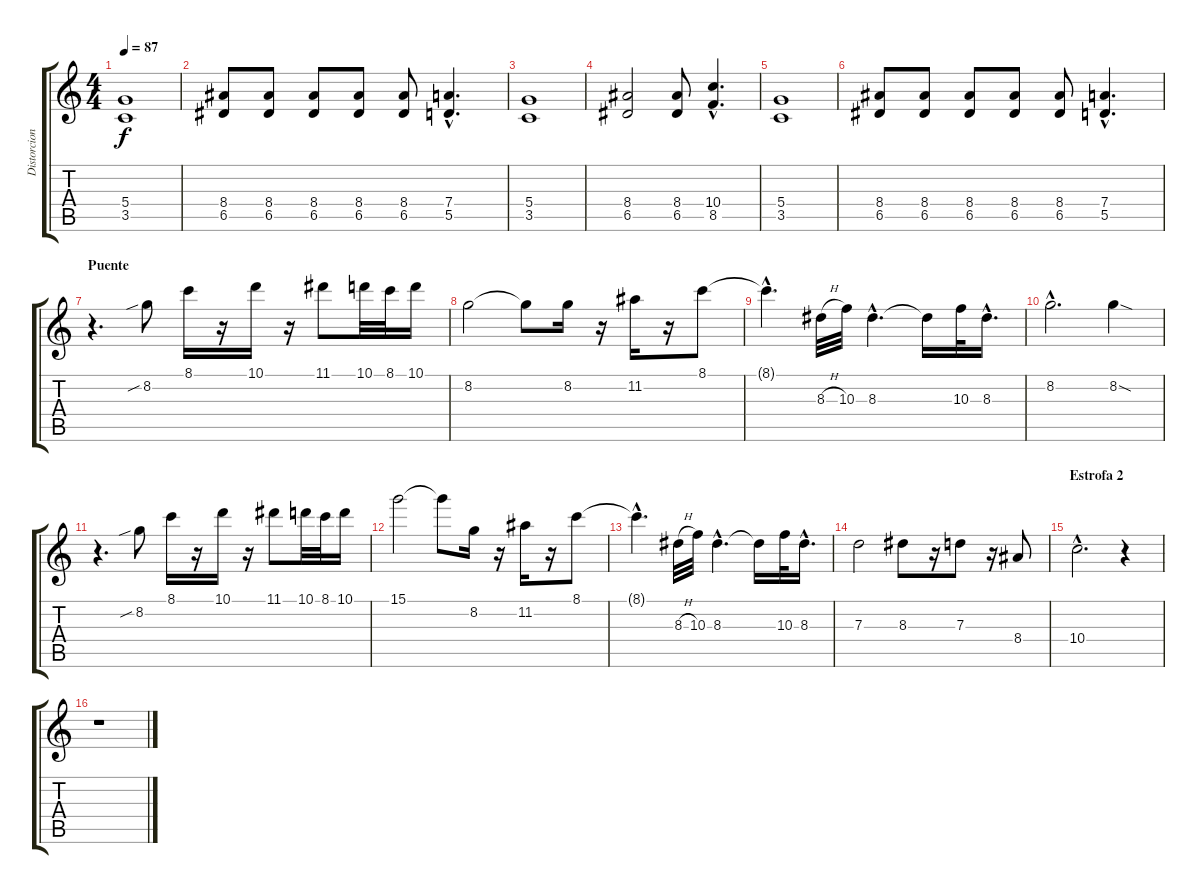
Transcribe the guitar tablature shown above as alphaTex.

\track ("Distorcion I" "Distorcion") {instrument distortionguitar}
\staff {score tabs}
\tuning (E4 B3 G3 D3 A2 E2) {hide}
\ts (4 4)
\tempo 87
\clef g2
\ks c
(5.4 3.5).1{dy f} |
(8.4 6.5).8 (8.4 6.5).8 (8.4 6.5).8 (8.4 6.5).8 (8.4 6.5).8 (7.4{hac} 5.5{hac}).4{d} |
(5.4 3.5).1 |
(8.4 6.5).2 (8.4 6.5).8 (10.4{hac} 8.5{hac}).4{d} |
(5.4 3.5).1 |
(8.4 6.5).8 (8.4 6.5).8 (8.4 6.5).8 (8.4 6.5).8 (8.4 6.5).8 (7.4{hac} 5.5{hac}).4{d} |
\section ("" "Puente")
r.4{d} 8.2{sib}.8 8.1.16 r.16 10.1.16 r.16 11.1.8 10.1.32 8.1.32 10.1.16 |
8.2.2 8.2{t}.8 8.2.16 r.16 11.2.16 r.16 8.1.8 |
8.1{hac t}.4{d} 8.3{h}.32 10.3.32 8.3{hac}.4{d} 8.3{t}.16 10.3.32 8.3{hac}.16{d} |
8.2{hac}.2{d} 8.2{sod}.4 |
r.4{d} 8.2{sib}.8 8.1.16 r.16 10.1.16 r.16 11.1.8 10.1.32 8.1.32 10.1.16 |
15.1.2 15.1{t}.8 8.2.16 r.16 11.2.16 r.16 8.1.8 |
8.1{hac t}.4{d} 8.3{h}.32 10.3.32 8.3{hac}.4{d} 8.3{t}.16 10.3.32 8.3{hac}.16{d} |
7.3.2 8.3.8 r.16 7.3.8 r.16 8.4.8 |
\section ("" "Estrofa 2")
10.4{hac}.2{d} r.4 |
r.1
